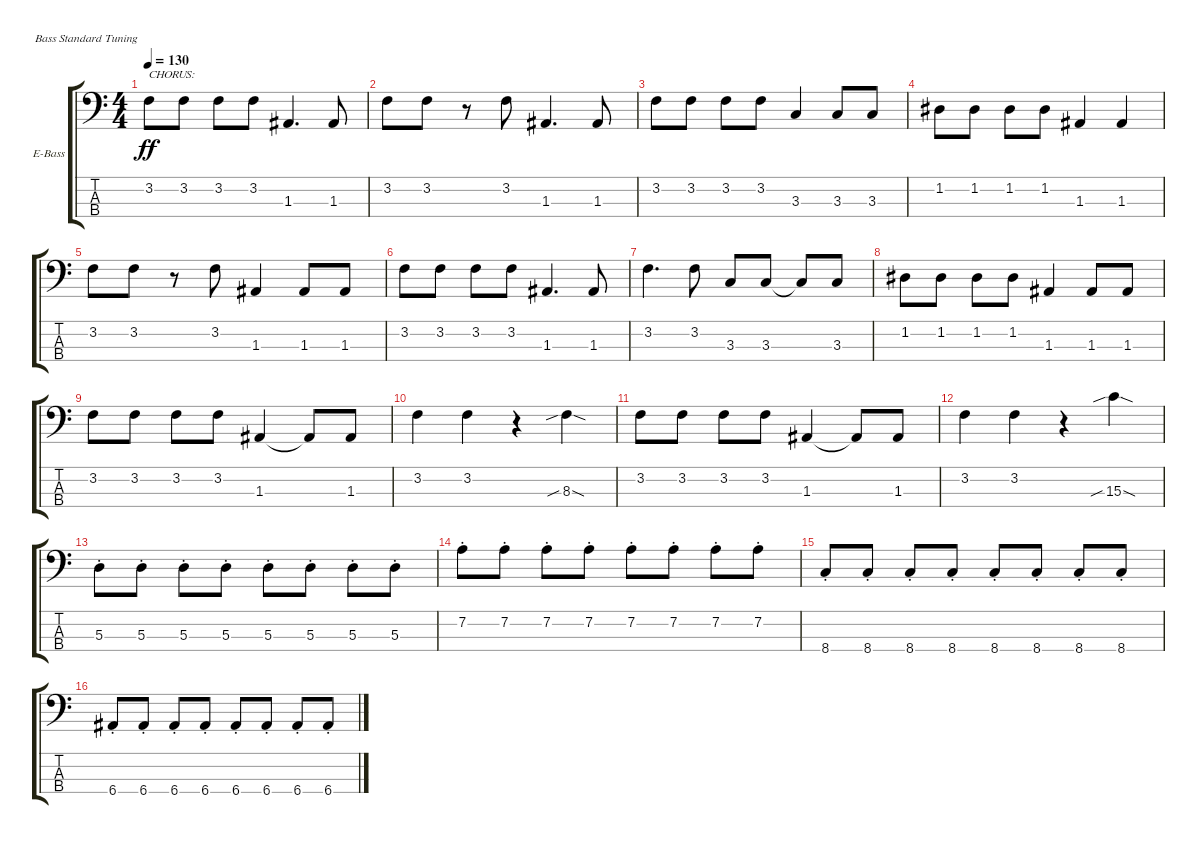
\defaultSystemsLayout 4
\bracketExtendMode groupsimilarinstruments
\firstSystemTrackNameOrientation horizontal
\otherSystemsTrackNameOrientation horizontal
\track ("Electric Bass" "E-Bass") {instrument electricbassfinger}
\staff {score tabs}
\tuning (G2 D2 A1 E1)
\ts (4 4)
\tempo 130
\clef f4
\scale
0.333333
\ks c
3.2.8{txt "CHORUS:" dy ff} 3.2.8 3.2.8 3.2.8 1.3.4{d} 1.3.8 |
\scale
0.333333 3.2.8 3.2.8 r.8 3.2.8 1.3.4{d} 1.3.8 |
\scale
0.333333 3.2.8 3.2.8 3.2.8 3.2.8 3.3.4 3.3.8 3.3.8 |
\scale
0.333333 1.2.8 1.2.8 1.2.8 1.2.8 1.3.4 1.3.4 |
\scale
0.333333 3.2.8 3.2.8 r.8 3.2.8 1.3.4 1.3.8 1.3.8 |
\scale
0.333333 3.2.8 3.2.8 3.2.8 3.2.8 1.3.4{d} 1.3.8 |
\scale
0.333333 3.2.4{d} 3.2.8 3.3.8 3.3.8 3.3{t}.8 3.3.8 |
\scale
0.333333 1.2.8 1.2.8 1.2.8 1.2.8 1.3.4 1.3.8 1.3.8 |
\scale
0.333333 3.2.8 3.2.8 3.2.8 3.2.8 1.3.4 1.3{t}.8 1.3.8 |
\scale
0.333333 3.2.4 3.2.4 r.4 8.3{sib sod}.4 |
\scale
0.333333 3.2.8 3.2.8 3.2.8 3.2.8 1.3.4 1.3{t}.8 1.3.8 |
\scale
0.333333 3.2.4 3.2.4 r.4 15.3{sib sod}.4 |
\scale
0.333333 5.3{st}.8 5.3{st}.8 5.3{st}.8 5.3{st}.8 5.3{st}.8 5.3{st}.8 5.3{st}.8 5.3{st}.8 |
\scale
0.333333 7.2{st}.8 7.2{st}.8 7.2{st}.8 7.2{st}.8 7.2{st}.8 7.2{st}.8 7.2{st}.8 7.2{st}.8 |
\scale
0.333333 8.4{st}.8 8.4{st}.8 8.4{st}.8 8.4{st}.8 8.4{st}.8 8.4{st}.8 8.4{st}.8 8.4{st}.8 |
\scale
0.333333 6.4{st}.8 6.4{st}.8 6.4{st}.8 6.4{st}.8 6.4{st}.8 6.4{st}.8 6.4{st}.8 6.4{st}.8
